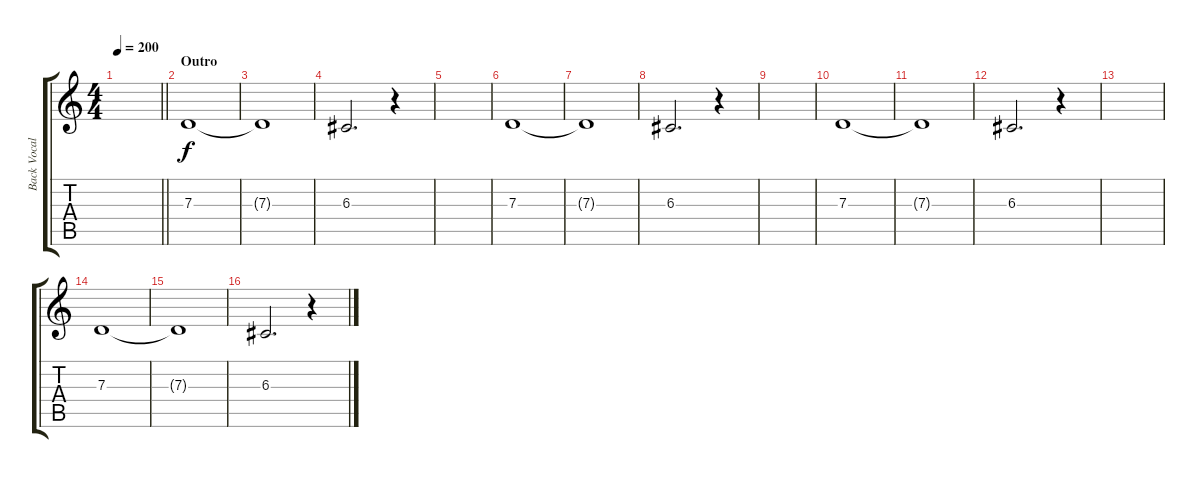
\track ("Back Vocals" "Back Vocal") {instrument tenorsax}
\staff {score tabs}
\tuning (E4 B3 G3 D3 A2 E2) {hide}
\ts (4 4)
\tempo 200
\clef g2
\barLineRight lightlight
\ks c
|
\section ("" "Outro")
7.3.1 |
7.3{t}.1 |
6.3.2{d} r.4 |
|
7.3.1 |
7.3{t}.1 |
6.3.2{d} r.4 |
|
7.3.1 |
7.3{t}.1 |
6.3.2{d} r.4 |
|
7.3.1 |
7.3{t}.1 |
6.3.2{d} r.4
